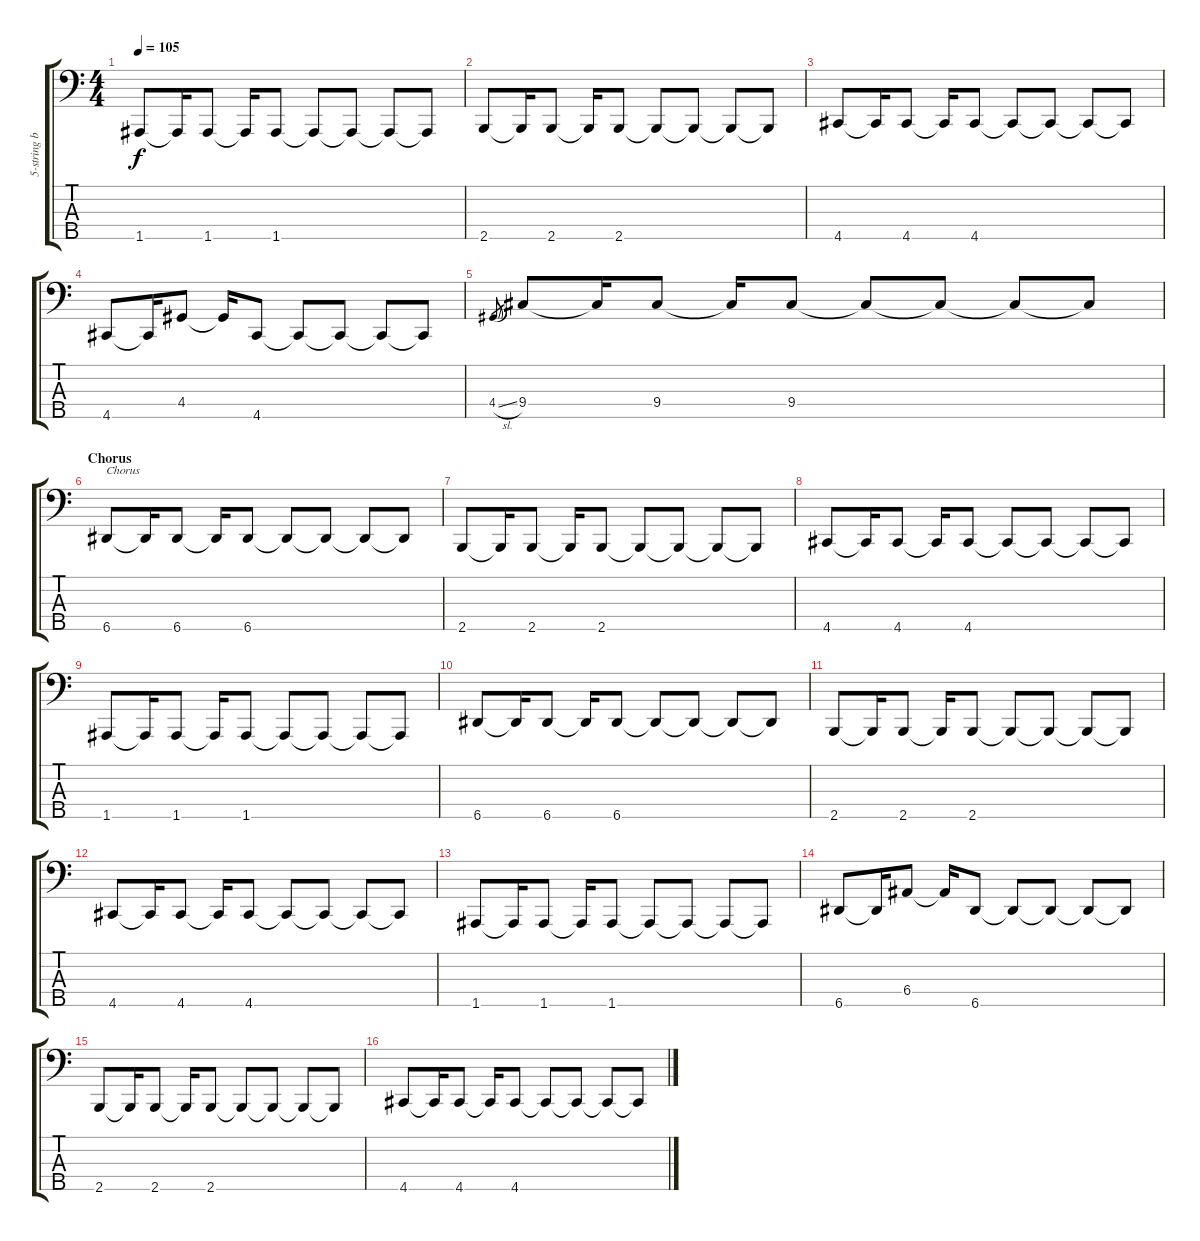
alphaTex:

\track ("5-string bass (Phoenix)" "5-string b") {instrument electricbassfinger}
\staff {score tabs}
\tuning (G2 D2 A1 E1 A0) {hide}
\ts (4 4)
\tempo 105
\clef f4
\ks c
1.5.8{dy f} 1.5{t}.16 1.5.8 1.5{t}.16 1.5.8 1.5{t}.8 1.5{t}.8 1.5{t}.8 1.5{t}.8 |
2.5.8 2.5{t}.16 2.5.8 2.5{t}.16 2.5.8 2.5{t}.8 2.5{t}.8 2.5{t}.8 2.5{t}.8 |
4.5.8 4.5{t}.16 4.5.8 4.5{t}.16 4.5.8 4.5{t}.8 4.5{t}.8 4.5{t}.8 4.5{t}.8 |
4.5.8 4.5{t}.16 4.4.8 4.4{t}.16 4.5.8 4.5{t}.8 4.5{t}.8 4.5{t}.8 4.5{t}.8 |
4.4{sl}.8{gr} 9.4.8 9.4{t}.16 9.4.8 9.4{t}.16 9.4.8 9.4{t}.8 9.4{t}.8 9.4{t}.8 9.4{t}.8 |
\section ("" "Chorus")
6.5.8{txt "Chorus"} 6.5{t}.16 6.5.8 6.5{t}.16 6.5.8 6.5{t}.8 6.5{t}.8 6.5{t}.8 6.5{t}.8 |
2.5.8 2.5{t}.16 2.5.8 2.5{t}.16 2.5.8 2.5{t}.8 2.5{t}.8 2.5{t}.8 2.5{t}.8 |
4.5.8 4.5{t}.16 4.5.8 4.5{t}.16 4.5.8 4.5{t}.8 4.5{t}.8 4.5{t}.8 4.5{t}.8 |
1.5.8 1.5{t}.16 1.5.8 1.5{t}.16 1.5.8 1.5{t}.8 1.5{t}.8 1.5{t}.8 1.5{t}.8 |
6.5.8 6.5{t}.16 6.5.8 6.5{t}.16 6.5.8 6.5{t}.8 6.5{t}.8 6.5{t}.8 6.5{t}.8 |
2.5.8 2.5{t}.16 2.5.8 2.5{t}.16 2.5.8 2.5{t}.8 2.5{t}.8 2.5{t}.8 2.5{t}.8 |
4.5.8 4.5{t}.16 4.5.8 4.5{t}.16 4.5.8 4.5{t}.8 4.5{t}.8 4.5{t}.8 4.5{t}.8 |
1.5.8 1.5{t}.16 1.5.8 1.5{t}.16 1.5.8 1.5{t}.8 1.5{t}.8 1.5{t}.8 1.5{t}.8 |
6.5.8 6.5{t}.16 6.4.8 6.4{t}.16 6.5.8 6.5{t}.8 6.5{t}.8 6.5{t}.8 6.5{t}.8 |
2.5.8 2.5{t}.16 2.5.8 2.5{t}.16 2.5.8 2.5{t}.8 2.5{t}.8 2.5{t}.8 2.5{t}.8 |
4.5.8 4.5{t}.16 4.5.8 4.5{t}.16 4.5.8 4.5{t}.8 4.5{t}.8 4.5{t}.8 4.5{t}.8
